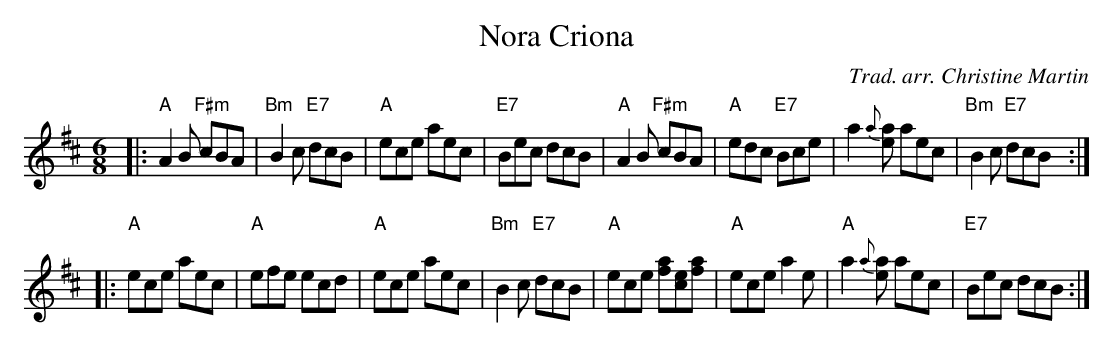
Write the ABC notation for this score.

X:1
T: Nora Criona
C: Trad. arr. Christine Martin
M: 6/8
L: 1/8
K: Amix
|:\
"A"A2B "F#m"cBA | "Bm"B2c "E7"dcB | "A"ece aec | "E7"Bec dcB |\
"A"A2B "F#m"cBA | "A"edc "E7"Bce | a2{a}[ae] aec| "Bm"B2c "E7"dcB :|
|:\
"A"ece aec | "A"efe ecd | "A"ece aec | "Bm"B2c "E7"dcB |\
"A"ece [af][ec][af] | "A"ece a2e | "A"a2{a}[ae] aec | "E7"Bec dcB :|
